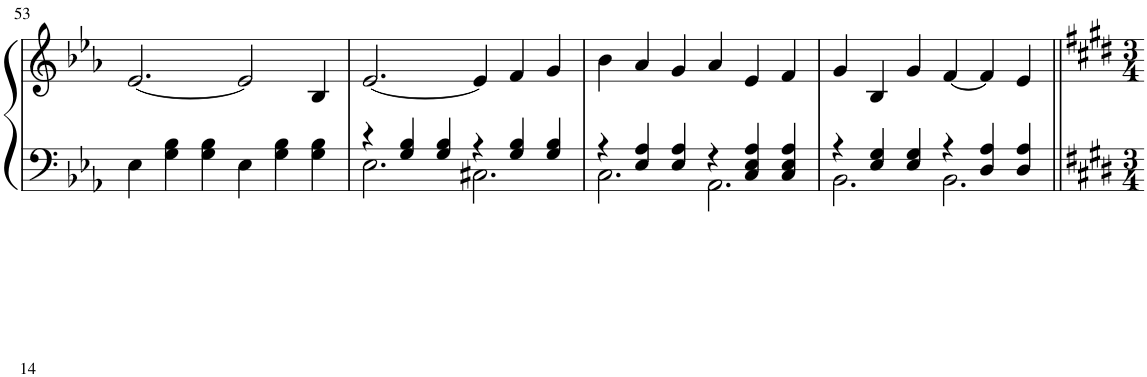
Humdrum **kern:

**kern	**kern
*part2	*part1
*staff2	*staff1
*I"Piano	*I"Piano
!!LO:PB:g=z
*clefF4	*clefG2
*k[b-e-a-]	*k[b-e-a-]
*M6/4	*M6/4
=53	=53
4E-\	[2.e-/
4G\ 4B-\	.
4G\ 4B-\	.
4E-\	2e-/]
4G\ 4B-\	.
4G\ 4B-\	4B-/
=54	=54
*^	*
4r	2.E-\	[2.e-/
4G/ 4B-/	.	.
4G/ 4B-/	.	.
4r	2.C#X\	4e-/]
4G/ 4B-/	.	4f/
4G/ 4B-/	.	4g/
=55	=55	=55
4r	2.C\	4b-\
4E-/ 4A-/	.	4a-/
4E-/ 4A-/	.	4g/
4r	2.AA-\	4a-/
4C/ 4E-/ 4A-/	.	4e-/
4C/ 4E-/ 4A-/	.	4f/
=56	=56	=56
4r	2.BB-\	4g/
4E-/ 4G/	.	4B-/
4E-/ 4G/	.	4g/
4r	2.BB-\	[4f/
4D/ 4A-/	.	4f/]
4D/ 4A-/	.	4e-/
*v	*v	*
=||	=||
*-	*-
